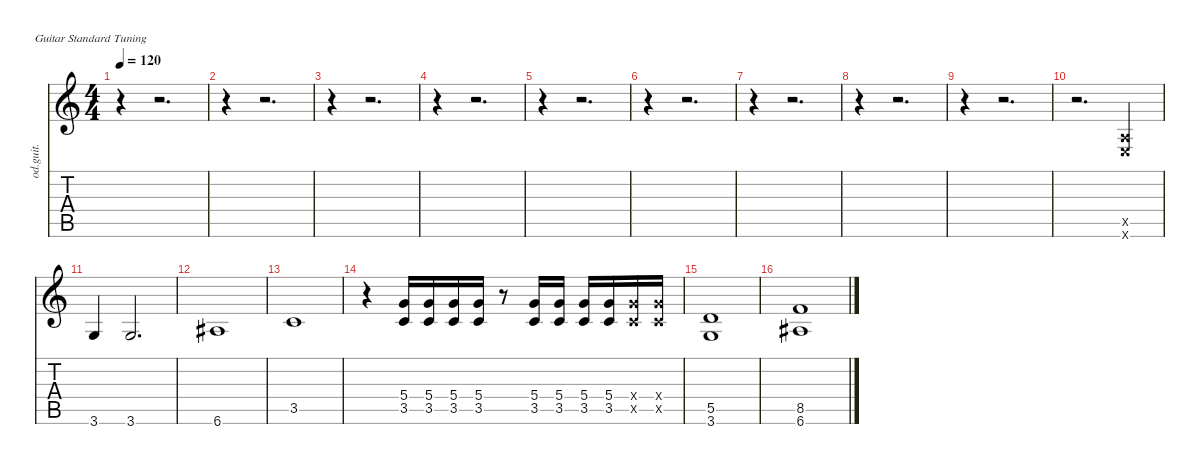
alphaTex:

\defaultSystemsLayout 4
\hideDynamics
\bracketExtendMode nobrackets
\otherSystemsTrackNameOrientation horizontal
\track ("rhythm overdrive guitar" "od.guit.") {instrument overdrivenguitar}
\staff {score tabs}
\tuning (E4 B3 G3 D3 A2 E2)
\ts (4 4)
\tempo 120
\clef g2
\ks c
r.4{dy f beam Down} r.2{d beam Down} |
r.4{beam Down} r.2{d beam Down} |
r.4{beam Down} r.2{d beam Down} |
r.4{beam Down} r.2{d beam Down} |
r.4{beam Down} r.2{d beam Down} |
r.4{beam Down} r.2{d beam Down} |
r.4{beam Down} r.2{d beam Down} |
r.4{beam Down} r.2{d beam Down} |
r.4{beam Down} r.2{d beam Down} |
r.2{d beam Down} (0.5{x} 0.6{x}).4{beam Up} |
3.6.4{beam Up} 3.6.2{d beam Up} |
6.6{acc #}.1{beam Up} |
3.5.1{beam Up} |
r.4{beam Down} (5.4 3.5).16{beam Up} (5.4 3.5).16{beam Up} (5.4 3.5).16{beam Up} (5.4 3.5).16{beam Up} r.8{beam Up} (5.4 3.5).16{beam Up} (5.4 3.5).16{beam Up} (5.4 3.5).16{beam Up} (5.4 3.5).16{beam Up} (5.4{x} 3.5{x}).16{beam Up} (5.4{x} 3.5{x}).16{beam Up} |
(5.5 3.6).1{beam Up} |
(8.5 6.6{acc #}).1{beam Up}
